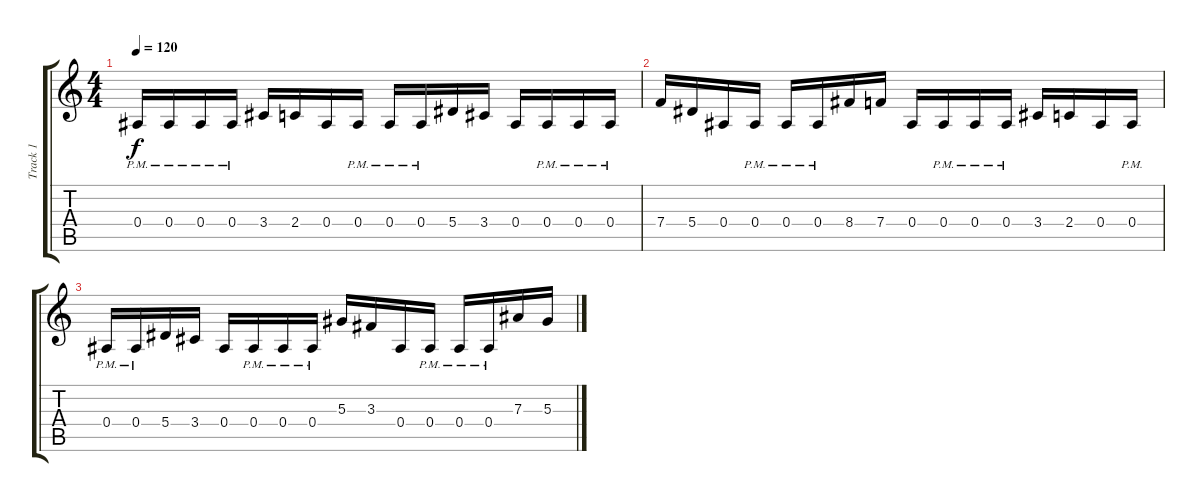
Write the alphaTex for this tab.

\track ("Track 1" "Track 1") {instrument distortionguitar}
\staff {score tabs}
\tuning (C4 G3 Eb3 Bb2 F2 C2) {hide}
\ts (4 4)
\tempo 120
\clef g2
\ks c
0.4{pm}.16{dy f} 0.4{pm}.16 0.4{pm}.16 0.4{pm}.16 3.4.16 2.4.16 0.4.16 0.4{pm}.16 0.4{pm}.16 0.4{pm}.16 5.4.16 3.4.16 0.4.16 0.4{pm}.16 0.4{pm}.16 0.4{pm}.16 |
7.4.16 5.4.16 0.4.16 0.4{pm}.16 0.4{pm}.16 0.4{pm}.16 8.4.16 7.4.16 0.4.16 0.4{pm}.16 0.4{pm}.16 0.4{pm}.16 3.4.16 2.4.16 0.4.16 0.4{pm}.16 |
0.4{pm}.16 0.4{pm}.16 5.4.16 3.4.16 0.4.16 0.4{pm}.16 0.4{pm}.16 0.4{pm}.16 5.3.16 3.3.16 0.4.16 0.4{pm}.16 0.4{pm}.16 0.4{pm}.16 7.3.16 5.3.16
